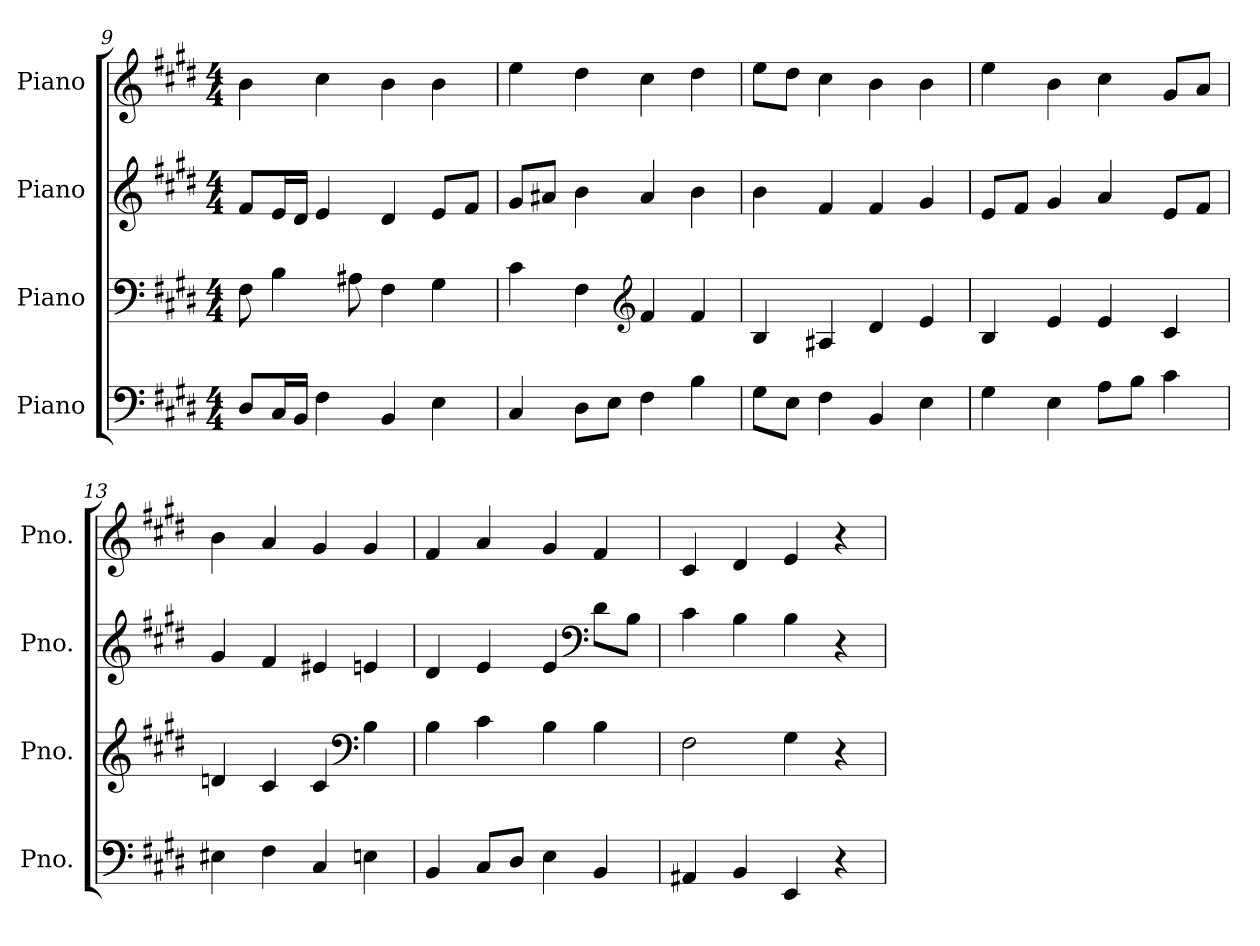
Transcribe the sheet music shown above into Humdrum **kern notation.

**kern	**kern	**kern	**kern
*part4	*part3	*part2	*part1
*staff4	*staff3	*staff2	*staff1
*I"Piano	*I"Piano	*I"Piano	*I"Piano
*I'Pno.	*I'Pno.	*I'Pno.	*I'Pno.
!!LO:LB:g=z
*clefF4	*clefF4	*clefG2	*clefG2
*k[f#c#g#d#]	*k[f#c#g#d#]	*k[f#c#g#d#]	*k[f#c#g#d#]
*M4/4	*M4/4	*M4/4	*M4/4
=9	=9	=9	=9
8D#/L	8F#\	8f#/L	4b\
16C#/L	4B\	16e/L	.
16BB/JJ	.	16d#/JJ	.
4F#\	.	4e/	4cc#\
.	8A#X\	.	.
4BB/	4F#\	4d#/	4b\
4E\	4G#\	8e/L	4b\
.	.	8f#/J	.
=10	=10	=10	=10
4C#/	4c#\	8g#/L	4ee\
.	.	8a#X/J	.
8D#\L	4F#\	4b\	4dd#\
8E\J	.	.	.
*	*clefG2	*	*
4F#\	4f#/	4a#/	4cc#\
4B\	4f#/	4b\	4dd#\
=11	=11	=11	=11
8G#\L	4B/	4b\	8ee\L
8E\J	.	.	8dd#\J
4F#\	4A#X/	4f#/	4cc#\
4BB/	4d#/	4f#/	4b\
4E\	4e/	4g#/	4b\
=12	=12	=12	=12
4G#\	4B/	8e/L	4ee\
.	.	8f#/J	.
4E\	4e/	4g#/	4b\
8A\L	4e/	4a/	4cc#\
8B\J	.	.	.
4c#\	4c#/	8e/L	8g#/L
.	.	8f#/J	8a/J
=13	=13	=13	=13
4E#X\	4dn/	4g#/	4b\
4F#\	4c#/	4f#/	4a/
4C#/	4c#/	4e#X/	4g#/
*	*clefF4	*	*
4En\	4B\	4en/	4g#/
!!LO:PB:g=z
=14	=14	=14	=14
4BB/	4B\	4d#/	4f#/
8C#/L	4c#\	4e/	4a/
8D#/J	.	.	.
4E\	4B\	4e/	4g#/
*	*	*clefF4	*
4BB/	4B\	8d#\L	4f#/
.	.	8B\J	.
=15	=15	=15	=15
4AA#X/	2F#\	4c#\	4c#/
4BB/	.	4B\	4d#/
4EE/	4G#\	4B\	4e/
4r	4r	4r	4r
=	=	=	=
*-	*-	*-	*-
